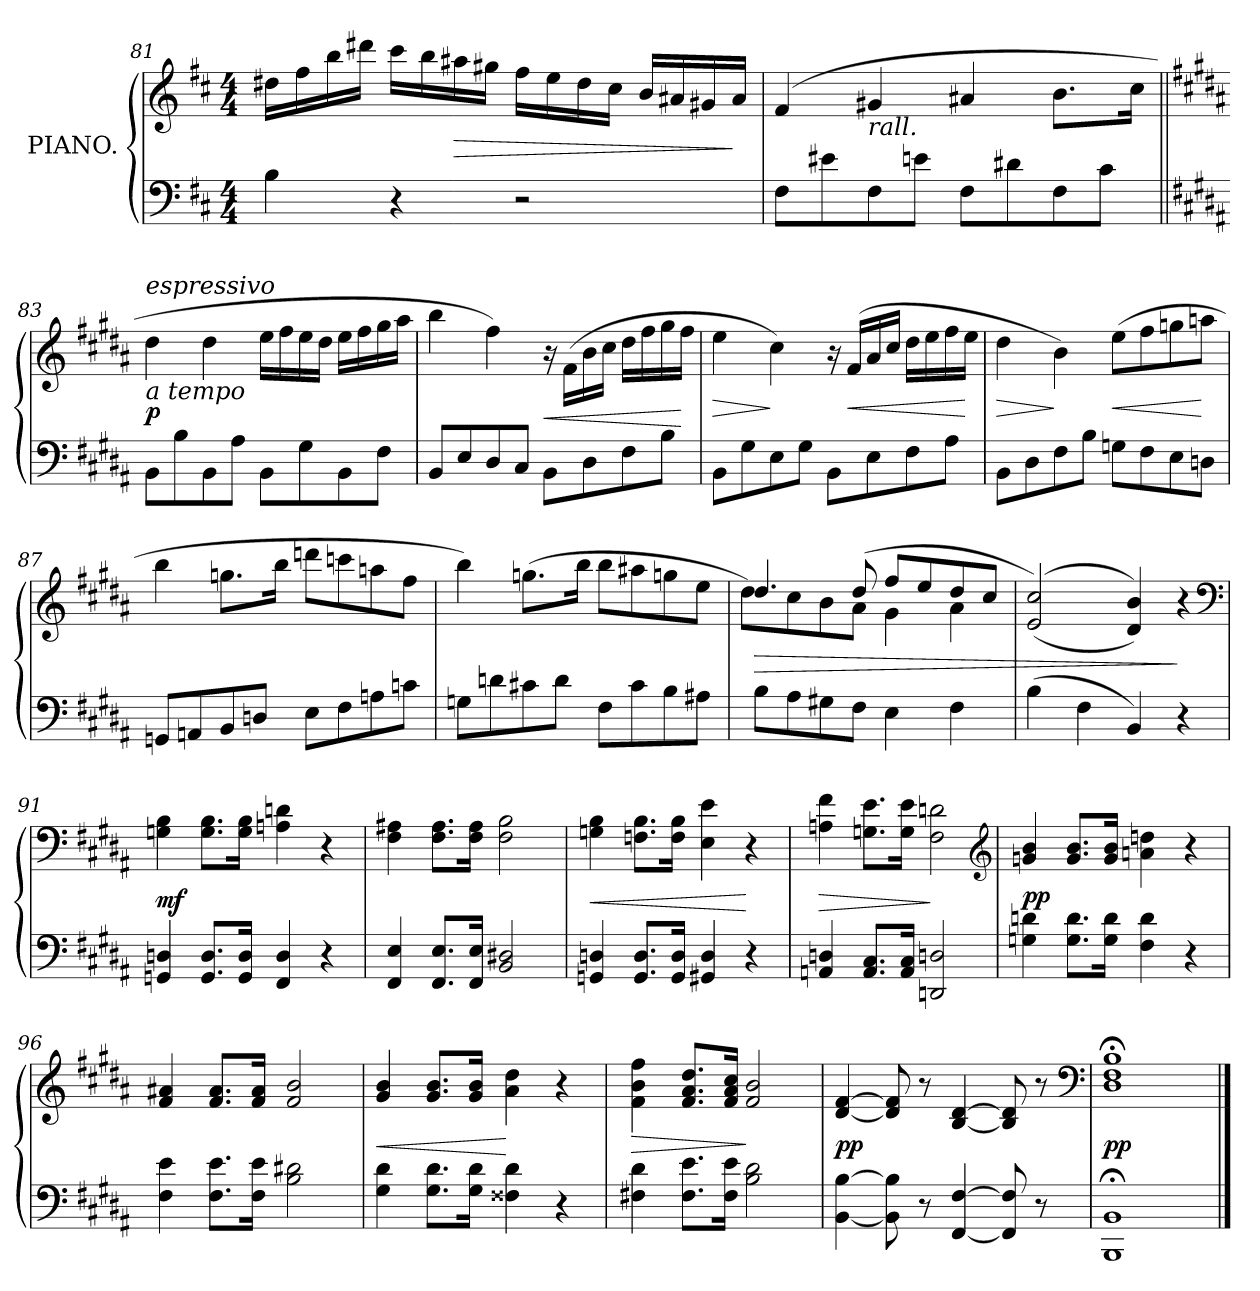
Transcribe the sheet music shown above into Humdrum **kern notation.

**kern	**kern	**dynam
*part1	*part1	*part1
*staff2	*staff1	*staff1/2
*I"PIANO.	*	*
*clefF4	*clefG2	*
*k[f#c#]	*k[f#c#]	*
*b:	*b:	*
*M4/4	*M4/4	*
=81	=81	=81
4B\	16dd#X\LL	.
.	16ff#\	.
.	16bb\	.
.	16ddd#X\JJ	.
4r	16ccc#\LL	.
.	16bb\	.
.	16aa#X\	>
.	16gg#X\JJ	.
2r	16ff#\LL	.
.	16ee\	.
.	16dd#\	.
.	16cc#\JJ	.
.	16b/LL	.
.	16a#X/	.
.	16g#X/	.
.	16a#/JJ	]
=82	=82	=82
8F#\L	(4f#/	.
8e#X\	.	.
!	!LO:TX:b:i:t=rall.	!
8F#\	4g#X/	.
8en\J	.	.
8F#\L	4a#X/	.
8d#X\	.	.
8F#\	8.b\L	.
8c#\J	.	.
.	16cc#\Jk	.
=83||	=83||	=83||
*k[f#c#g#d#a#]	*k[f#c#g#d#a#]	*
!	!LO:TX:a:i:t=espressivo	!
!	!LO:TX:b:i:t=a tempo	!
8BB\L	4dd#\	p
8B\	.	.
8BB\	4dd#\	.
8A#\J	.	.
8BB\L	16ee\LL	.
.	16ff#\	.
8G#\	16ee\	.
.	16dd#\JJ	.
8BB\	16ee\LL	.
.	16ff#\	.
8F#\J	16gg#\	.
.	16aa#\JJ	.
=84	=84	=84
8BB/L	4bb\	.
8E/	.	.
8D#/	4ff#\)	.
8C#/J	.	.
8BB\L	16r	<
.	(16f#\LL	.
8D#\	16b\	.
.	16cc#\JJ	.
8F#\	16dd#\LL	.
.	16ff#\	.
8B\J	16gg#\	.
.	16ff#\JJ	[
=85	=85	=85
8BB\L	4ee\	>
8G#\	.	.
8E\	4cc#\)	]
8G#\J	.	.
8BB\L	16r	.
.	(16f#/LL	<
8E\	16a#/	.
.	16cc#/JJ	.
8F#\	16dd#\LL	.
.	16ee\	.
8A#\J	16ff#\	.
.	16ee\JJ	[
=86	=86	=86
8BB\L	4dd#\	>
8D#\	.	.
8F#\	4b\)	]
8B\J	.	.
8Gn\L	(8ee\L	<
8F#\	8ff#\	.
8E\	8ggn\	.
8Dn\J	8aan\J	[
=87	=87	=87
8GGn/L	4bb\	.
8AAn/	.	.
8BB/	8.ggn\L	.
8Dn/J	.	.
.	16bb\Jk	.
8E\L	8dddn\L	.
8F#\	8cccn\	.
8An\	8aan\	.
8cn\J	8ff#\J	.
=88	=88	=88
8Gn\L	4bb\)	.
8dn\	.	.
8c#X\	(8.ggn\L	.
8d\J	.	.
.	16bb\Jk	.
8F#\L	8bb\L	.
8c#\	8aa#X\	.
8B\	8ggn\	.
8A#X\J	8ee\J	.
=89	=89	=89
*	*^	*
8B\L	4.dd#/	8dd#\L)	>
8A#\	.	8cc#\	.
8G#X\	.	8b\	.
8F#\J	(8dd#/	8a#\J	.
4E\	8ff#/L	4g#\	.
.	8ee/	.	.
4F#\	8dd#/	4a#\	.
.	8cc#/J	.	.
*	*v	*v	*
=90	=90	=90
(4B\	(<(>2e/ 2cc#/)	.
4F#\	.	.
4BB/)	4d#/ 4b/))	.
4r	4r	]
*	*clefF4	*
=91	=91	=91
4GGn/ 4Dn/	4Gn\ 4B\	mf
8.GG/ 8.D/L	8.G\ 8.B\L	.
16GG/ 16D/Jk	16G\ 16B\Jk	.
4FF#/ 4D/	4An\ 4dn\	.
4r	4r	.
=92	=92	=92
4FF#/ 4E/	4F#\ 4A#X\	.
8.FF#/ 8.E/L	8.F#\ 8.A#\L	.
16FF#/ 16E/Jk	16F#\ 16A#\Jk	.
2BB/ 2D#X/	2F#\ 2B\	.
=93	=93	=93
4GGn/ 4Dn/	4Gn\ 4B\	<
8.GG/ 8.D/L	8.Fn\ 8.B\L	.
16GG/ 16D/Jk	16F\ 16B\Jk	.
4GG#X/ 4D/	4E\ 4e\	.
4r	4r	[
=94	=94	=94
4AAn/ 4Dn/	4An\ 4f#\	>
8.AA/ 8.C#/L	8.Gn\ 8.e\L	.
16AA/ 16C#/Jk	16G\ 16e\Jk	.
2DDn/ 2Dn/	2F#\ 2dn\	]
*	*clefG2	*
=95	=95	=95
4Gn\ 4dn\	4gn/ 4b/	pp
8.G\ 8.d\L	8.g/ 8.b/L	.
16G\ 16d\Jk	16g/ 16b/Jk	.
4F#\ 4d\	4an\ 4ddn\	.
4r	4r	.
=96	=96	=96
4F#\ 4e\	4f#/ 4a#X/	.
8.F#\ 8.e\L	8.f#/ 8.a#/L	.
16F#\ 16e\Jk	16f#/ 16a#/Jk	.
2B\ 2d#X\	2f#/ 2b/	.
=97	=97	=97
4G#\ 4d#\	4g#/ 4b/	<
8.G#\ 8.d#\L	8.g#/ 8.b/L	.
16G#\ 16d#\Jk	16g#/ 16b/Jk	.
4F##X\ 4d#\	4a#\ 4dd#\	[
4r	4r	.
=98	=98	=98
4F#X\ 4d#\	4f#\ 4b\ 4ff#\	>
8.F#\ 8.e\L	8.f#/ 8.a#/ 8.dd#/L	.
16F#\ 16e\Jk	16f#/ 16a#/ 16cc#/Jk	.
2B\ 2d#\	2f#/ 2b/	]
=99	=99	=99
[4BB\ [4B\	[4d#/ [4f#/	pp
8BB]\ 8B]\	8d#]/ 8f#]/	.
8r	8r	.
[4FF#/ [4F#/	[4B/ [4d#/	.
8FF#]/ 8F#]/	8B]/ 8d#]/	.
8r	8r	.
*	*clefF4	*
=100	=100	=100
1BBB;< 1BB;<	1D#;< 1F#;< 1B;<	pp
==	==	==
*-	*-	*-
